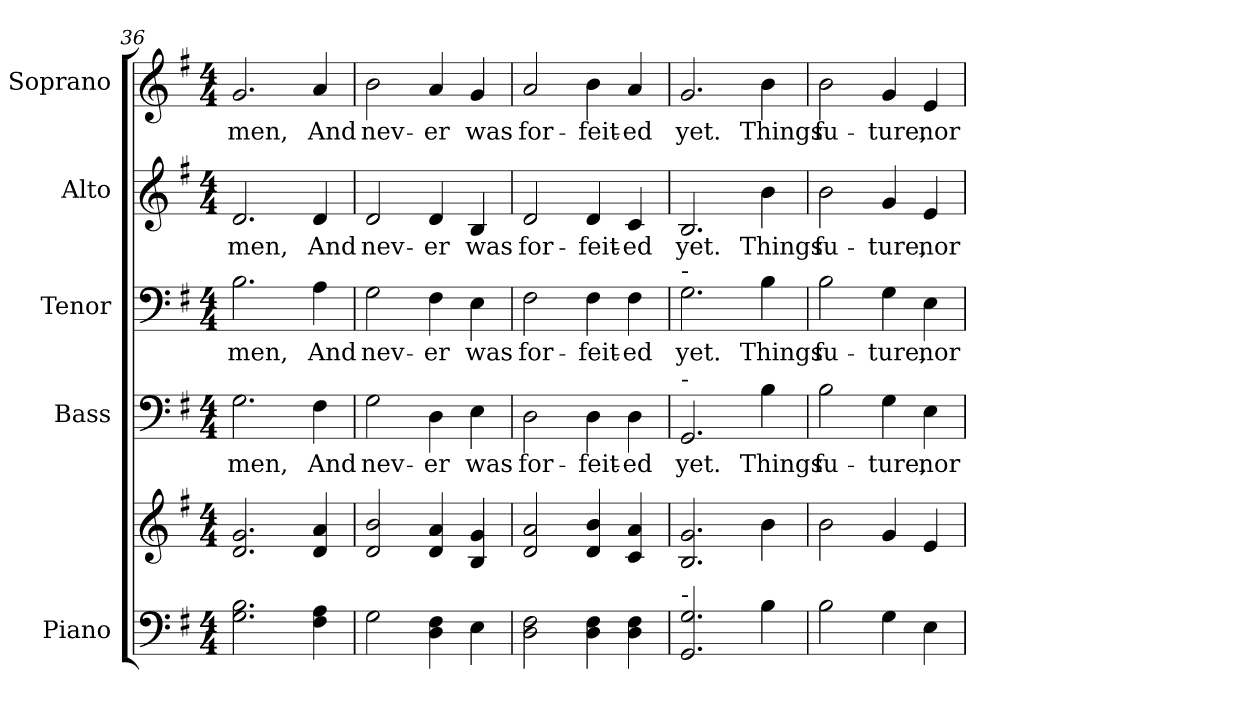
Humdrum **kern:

**kern	**kern	**kern	**text	**kern	**text	**kern	**text	**kern	**text
*part5	*part5	*part4	*part4	*part3	*part3	*part2	*part2	*part1	*part1
*staff6	*staff5	*staff4	*staff4	*staff3	*staff3	*staff2	*staff2	*staff1	*staff1
*I"Piano	*	*I"Bass	*	*I"Tenor	*	*I"Alto	*	*I"Soprano	*
*I'Pno.	*	*I'B.	*	*I'T.	*	*I'A.	*	*I'S.	*
*clefF4	*clefG2	*clefF4	*	*clefF4	*	*clefG2	*	*clefG2	*
*k[f#]	*k[f#]	*k[f#]	*	*k[f#]	*	*k[f#]	*	*k[f#]	*
*G:	*G:	*G:	*	*G:	*	*G:	*	*G:	*
*M4/4	*M4/4	*M4/4	*	*M4/4	*	*M4/4	*	*M4/4	*
=36	=36	=36	=36	=36	=36	=36	=36	=36	=36
!	!	!	!LO:LY:b:color=#000000	!	!	!	!	!	!
!	!	!	!	!	!LO:LY:b:color=#000000	!	!	!	!
!	!	!	!	!	!	!	!LO:LY:b:color=#000000	!	!
!	!	!	!	!	!	!	!	!	!LO:LY:b:color=#000000
2.Gi\ 2.Bi	2.di/ 2.gi	2.Gi\	men,	2.Bi\	men,	2.di/	men,	2.gi/	men,
!	!	!	!LO:LY:b:color=#000000	!	!	!	!	!	!
!	!	!	!	!	!LO:LY:b:color=#000000	!	!	!	!
!	!	!	!	!	!	!	!LO:LY:b:color=#000000	!	!
!	!	!	!	!	!	!	!	!	!LO:LY:b:color=#000000
4F#i\ 4Ai	4di/ 4ai	4F#i\	And	4Ai\	And	4di/	And	4ai/	And
=37	=37	=37	=37	=37	=37	=37	=37	=37	=37
!	!	!	!LO:LY:b:color=#000000	!	!	!	!	!	!
!	!	!	!	!	!LO:LY:b:color=#000000	!	!	!	!
!	!	!	!	!	!	!	!LO:LY:b:color=#000000	!	!
!	!	!	!	!	!	!	!	!	!LO:LY:b:color=#000000
2Gi\	2di/ 2bi	2Gi\	nev-	2Gi\	nev-	2di/	nev-	2bi\	nev-
!	!	!	!LO:LY:b:color=#000000	!	!	!	!	!	!
!	!	!	!	!	!LO:LY:b:color=#000000	!	!	!	!
!	!	!	!	!	!	!	!LO:LY:b:color=#000000	!	!
!	!	!	!	!	!	!	!	!	!LO:LY:b:color=#000000
4Di\ 4F#i	4di/ 4ai	4Di\	-er	4F#i\	-er	4di/	-er	4ai/	-er
!	!	!	!LO:LY:b:color=#000000	!	!	!	!	!	!
!	!	!	!	!	!LO:LY:b:color=#000000	!	!	!	!
!	!	!	!	!	!	!	!LO:LY:b:color=#000000	!	!
!	!	!	!	!	!	!	!	!	!LO:LY:b:color=#000000
4Ei\	4Bi/ 4gi	4Ei\	was	4Ei\	was	4Bi/	was	4gi/	was
!!LO:PB:g=z
=38	=38	=38	=38	=38	=38	=38	=38	=38	=38
!	!	!	!LO:LY:b:color=#000000	!	!	!	!	!	!
!	!	!	!	!	!LO:LY:b:color=#000000	!	!	!	!
!	!	!	!	!	!	!	!LO:LY:b:color=#000000	!	!
!	!	!	!	!	!	!	!	!	!LO:LY:b:color=#000000
2Di\ 2F#i	2di/ 2ai	2Di\	for-	2F#i\	for-	2di/	for-	2ai/	for-
!	!	!	!LO:LY:b:color=#000000	!	!	!	!	!	!
!	!	!	!	!	!LO:LY:b:color=#000000	!	!	!	!
!	!	!	!	!	!	!	!LO:LY:b:color=#000000	!	!
!	!	!	!	!	!	!	!	!	!LO:LY:b:color=#000000
4Di\ 4F#i	4di/ 4bi	4Di\	-feit-	4F#i\	-feit-	4di/	-feit-	4bi\	-feit-
!	!	!	!LO:LY:b:color=#000000	!	!	!	!	!	!
!	!	!	!	!	!LO:LY:b:color=#000000	!	!	!	!
!	!	!	!	!	!	!	!LO:LY:b:color=#000000	!	!
!	!	!	!	!	!	!	!	!	!LO:LY:b:color=#000000
4Di\ 4F#i	4ci/ 4ai	4Di\	-ed	4F#i\	-ed	4ci/	-ed	4ai/	-ed
=39	=39	=39	=39	=39	=39	=39	=39	=39	=39
!	!	!	!LO:LY:b:color=#000000	!	!	!	!	!	!
!	!	!	!	!	!LO:LY:b:color=#000000	!	!	!	!
!	!	!	!	!	!	!	!LO:LY:b:color=#000000	!	!
!	!	!	!	!LO:TX:a:t=-	!	!	!	!	!
!	!	!LO:TX:a:t=-	!	!	!	!	!	!	!
!LO:TX:a:t=-	!	!	!	!	!	!	!	!	!
!	!	!	!	!	!	!	!	!	!LO:LY:b:color=#000000
2.GGi/ 2.Gi	2.Bi/ 2.gi	2.GGi/	yet.	2.Gi\	yet.	2.Bi/	yet.	2.gi/	yet.
!	!	!	!LO:LY:b:color=#000000	!	!	!	!	!	!
!	!	!	!	!	!LO:LY:b:color=#000000	!	!	!	!
!	!	!	!	!	!	!	!LO:LY:b:color=#000000	!	!
!	!	!	!	!	!	!	!	!	!LO:LY:b:color=#000000
4Bi\	4bi\	4Bi\	Things	4Bi\	Things	4bi\	Things	4bi\	Things
=40	=40	=40	=40	=40	=40	=40	=40	=40	=40
!	!	!	!LO:LY:b:color=#000000	!	!	!	!	!	!
!	!	!	!	!	!LO:LY:b:color=#000000	!	!	!	!
!	!	!	!	!	!	!	!LO:LY:b:color=#000000	!	!
!	!	!	!	!	!	!	!	!	!LO:LY:b:color=#000000
2Bi\	2bi\	2Bi\	fu-	2Bi\	fu-	2bi\	fu-	2bi\	fu-
!	!	!	!LO:LY:b:color=#000000	!	!	!	!	!	!
!	!	!	!	!	!LO:LY:b:color=#000000	!	!	!	!
!	!	!	!	!	!	!	!LO:LY:b:color=#000000	!	!
!	!	!	!	!	!	!	!	!	!LO:LY:b:color=#000000
4Gi\	4gi/	4Gi\	-ture,	4Gi\	-ture,	4gi/	-ture,	4gi/	-ture,
!	!	!	!LO:LY:b:color=#000000	!	!	!	!	!	!
!	!	!	!	!	!LO:LY:b:color=#000000	!	!	!	!
!	!	!	!	!	!	!	!LO:LY:b:color=#000000	!	!
!	!	!	!	!	!	!	!	!	!LO:LY:b:color=#000000
4Ei\	4ei/	4Ei\	nor	4Ei\	nor	4ei/	nor	4ei/	nor
=	=	=	=	=	=	=	=	=	=
*-	*-	*-	*-	*-	*-	*-	*-	*-	*-
